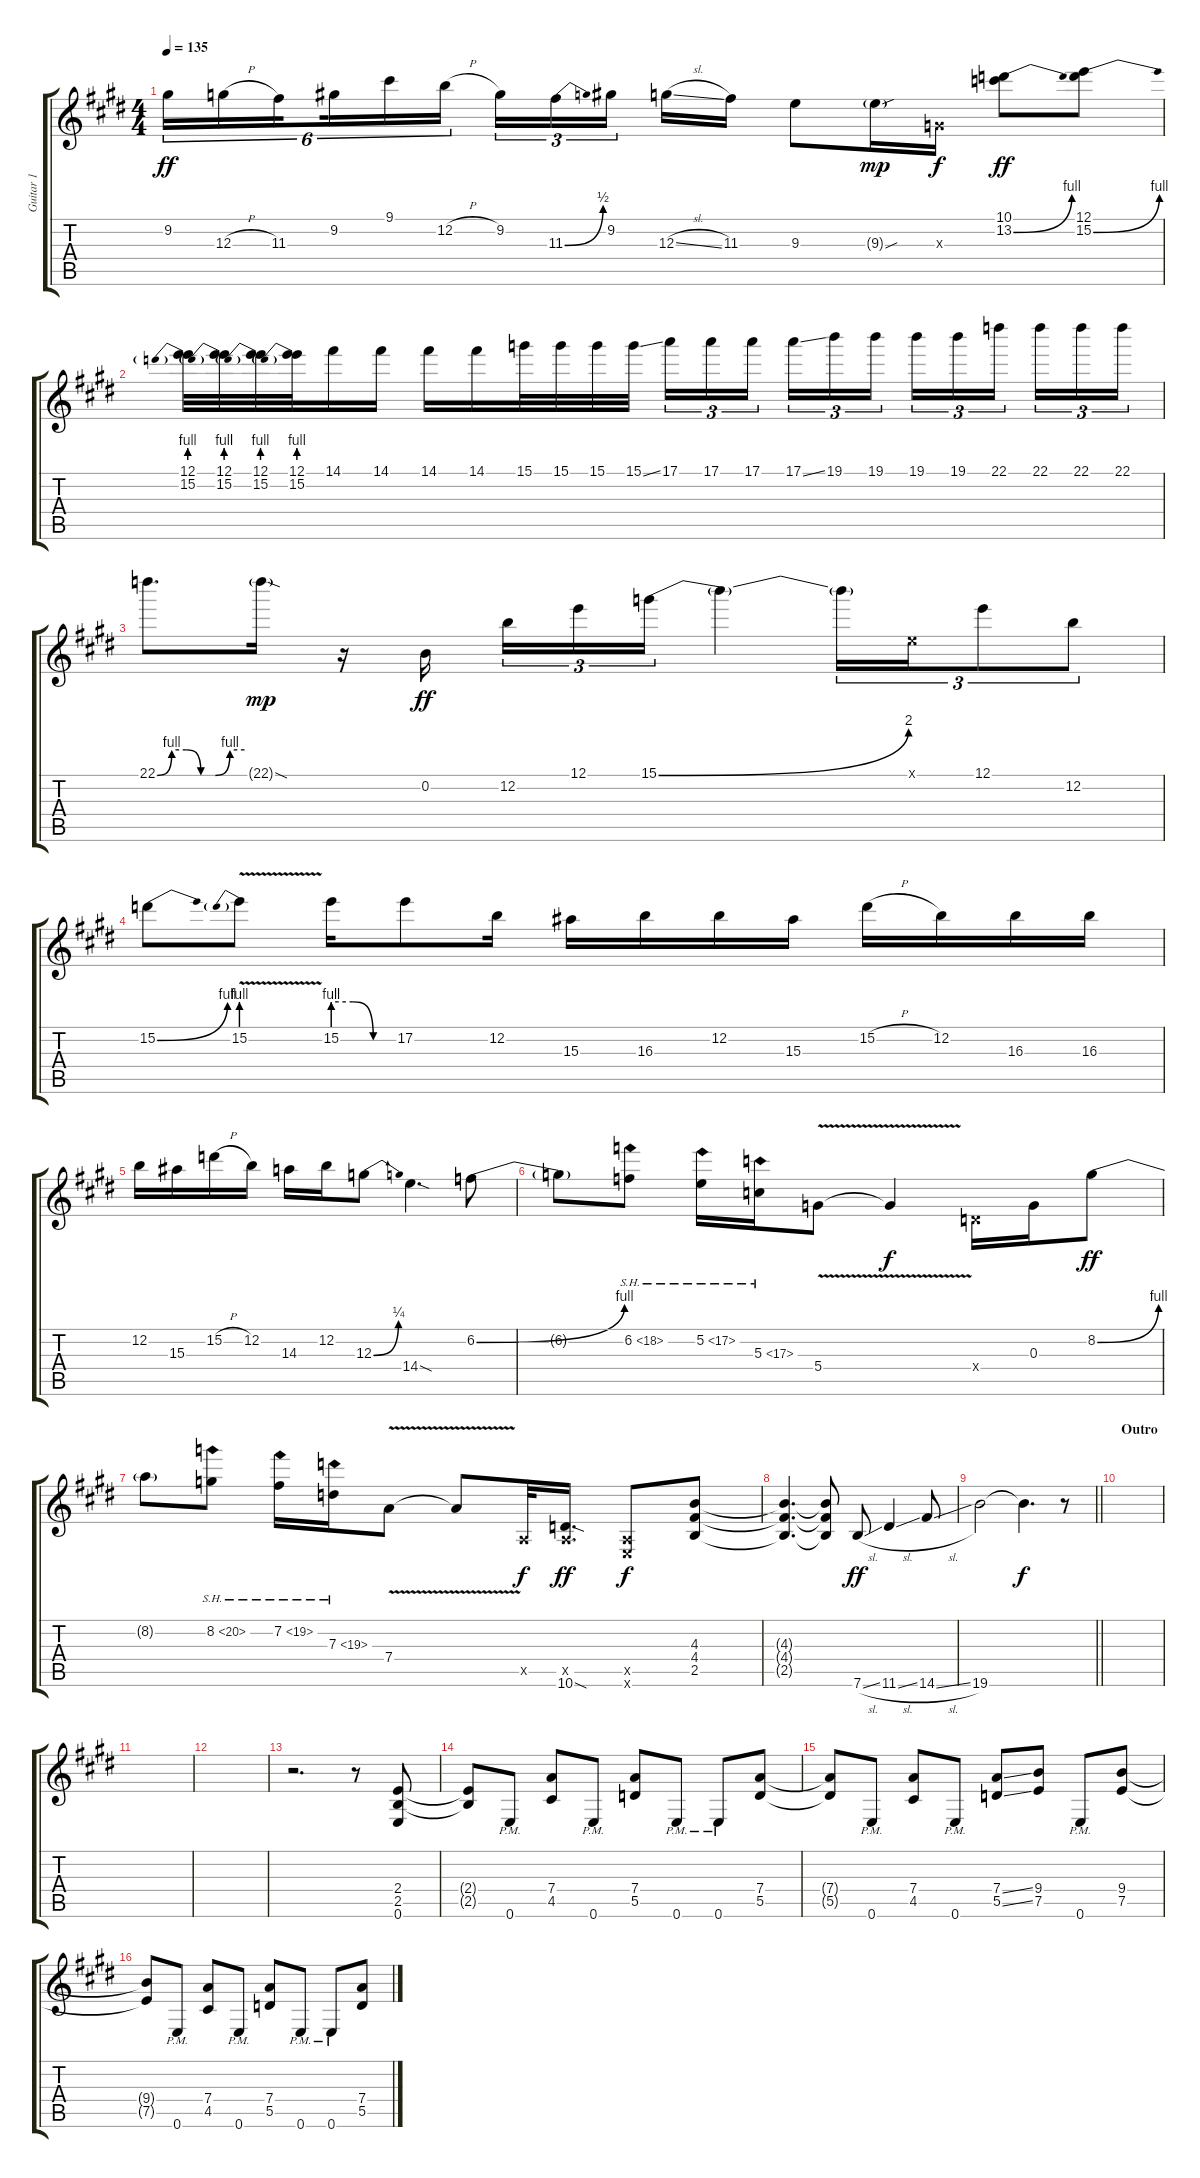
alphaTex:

\track ("Guitar 1" "Guitar 1") {solo instrument distortionguitar}
\staff {score tabs}
\tuning (E4 B3 G3 D3 A2 E2) {hide}
\ts (4 4)
\tempo 135
\clef g2
\ks e
9.2.16{tu (6 4) dy ff} 12.3{h}.16{tu (6 4)} 11.3.16{tu (6 4) beam splitsecondary} 9.2.16{tu (6 4)} 9.1.16{tu (6 4)} 12.2{h}.16{tu (6 4)} 9.2.16{tu (3 2)} 11.3{be (bend 0 0 60 2)}.16{tu (3 2)} 9.2.16{tu (3 2) beam splitsecondary} 12.3{sl}.16 11.3.16 9.3.8 9.3{sou g}.16{dy mp} 0.3{x}.16{dy f} (10.1 13.2{be (bend 0 0 60 4)}).8{dy ff} (12.1 15.2{be (bend 0 0 60 4)}).8 |
(12.1 15.2{be (prebend 0 4 60 4)}).32 (12.1 15.2{be (prebend 0 4 60 4)}).32 (12.1 15.2{be (prebend 0 4 60 4)}).32 (12.1 15.2{be (prebend 0 4 60 4)}).32 14.1.16 14.1.16 14.1.16 14.1.16 15.1.32 15.1.32 15.1.32 15.1{ss}.32 17.1.16{tu (3 2)} 17.1.16{tu (3 2)} 17.1.16{tu (3 2) beam splitsecondary} 17.1{ss}.16{tu (3 2)} 19.1.16{tu (3 2)} 19.1.16{tu (3 2)} 19.1.16{tu (3 2)} 19.1.16{tu (3 2)} 22.1.16{tu (3 2) beam splitsecondary} 22.1.16{tu (3 2)} 22.1.16{tu (3 2)} 22.1.16{tu (3 2)} |
22.1{be (custom 0 0 10 4 20 4 30 0 40 0 50 4 60 4)}.8{d} 22.1{sod g}.16{dy mp} r.16 0.2.16{dy ff beam splitsecondary} 12.2.16{tu (3 2)} 12.1.16{tu (3 2)} 15.1{be (bend 0 0 60 8)}.16{tu (3 2)} 15.1{t}.4 15.1{t}.16{tu (3 2)} 0.1{x}.16{tu (3 2)} 12.1.8{tu (3 2)} 12.2.8{tu (3 2)} |
15.2{be (bend 0 0 60 4)}.8 15.2{be (prebend 0 4 60 4) v}.8 15.2{be (custom 0 4 20 4 40 0 60 0)}.16 17.2.8 12.2.16 15.3.16 16.3.16 12.2.16 15.3.16 15.2{h}.16 12.2.16 16.3.16 16.3.16 |
12.2.16 15.3.16 15.2{h}.16 12.2.16 14.3.16 12.2.16 12.3{be (bend 0 0 60 1)}.8 14.4{sod}.4{d} 6.2{be (bend 0 0 60 4)}.8 |
6.2{t}.8 6.2{sh 12}.8 5.2{sh 12}.16 5.3{sh 12}.16 5.4{v}.8 5.4{t}.4{dy f} 0.4{x}.16 0.3.16 8.2{be (bend 0 0 60 4)}.8{dy ff} |
8.2{t}.8 8.2{sh 12}.8 7.2{sh 12}.16 7.3{sh 12}.16 7.4{v}.8 7.4{t}.8 0.5{x}.32{dy f} (0.5{x} 10.6{sod}).16{d dy ff} (0.5{x} 0.6{x}).8{dy f} (4.3 4.4 2.5).8 |
(4.3{t} 4.4{t} 2.5{t}).4{d} (4.3{t} 4.4{t} 2.5{t}).8 7.6{sl}.8{dy ff} 11.6{sl}.4 14.6{sl}.8 |
\barLineRight lightlight
19.6.2 19.6{t}.4{d dy f} r.8 |
\section ("" "Outro")
|
|
|
r.2{d} r.8 (2.4 2.5 0.6).8 |
(2.4{t} 2.5{t}).8 0.6{pm}.8 (7.4 4.5).8 0.6{pm}.8 (7.4 5.5).8 0.6{pm}.8 0.6{pm}.8 (7.4 5.5).8 |
(7.4{t} 5.5{t}).8 0.6{pm}.8 (7.4 4.5).8 0.6{pm}.8 (7.4{ss} 5.5{ss}).8 (9.4 7.5).8 0.6{pm}.8 (9.4 7.5).8 |
(9.4{t} 7.5{t}).8 0.6{pm}.8 (7.4 4.5).8 0.6{pm}.8 (7.4 5.5).8 0.6{pm}.8 0.6{pm}.8 (7.4 5.5).8
